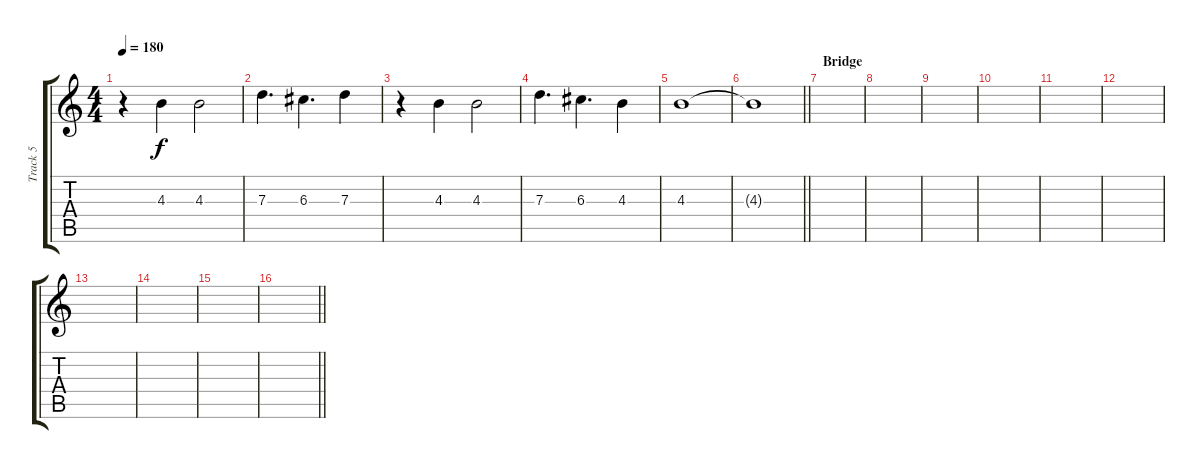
\track ("Track 5" "Track 5") {instrument distortionguitar}
\staff {score tabs}
\tuning (E4 B3 G3 D3 A2 E2) {hide}
\ts (4 4)
\tempo 180
\clef g2
\ks c
r.4{dy f} 4.3.4 4.3.2 |
7.3.4{d} 6.3.4{d} 7.3.4 |
r.4 4.3.4 4.3.2 |
7.3.4{d} 6.3.4{d} 4.3.4 |
4.3.1 |
\barLineRight lightlight
4.3{t}.1 |
\section ("" "Bridge")
|
|
|
|
|
|
|
|
|
\barLineRight lightlight
